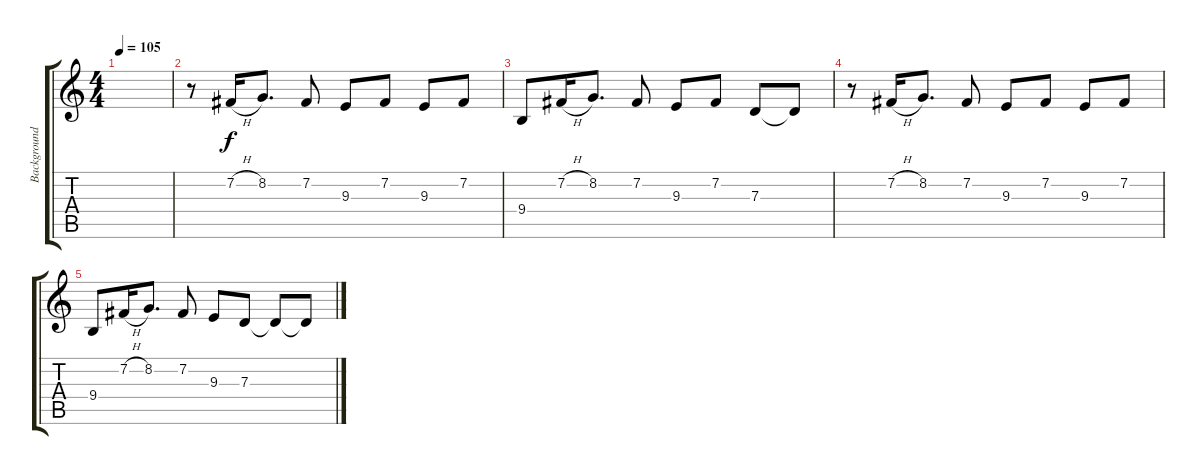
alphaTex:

\track ("Background Voice 1" "Background") {instrument flute}
\staff {score tabs}
\tuning (E4 B3 G3 D3 A2 E2) {hide}
\ts (4 4)
\tempo 105
\clef g2
\ks c
|
r.8 7.2{h}.16 8.2.8{d} 7.2.8 9.3.8 7.2.8 9.3.8 7.2.8 |
9.4.8 7.2{h}.16 8.2.8{d} 7.2.8 9.3.8 7.2.8 7.3.8 7.3{t}.8 |
r.8 7.2{h}.16 8.2.8{d} 7.2.8 9.3.8 7.2.8 9.3.8 7.2.8 |
9.4.8 7.2{h}.16 8.2.8{d} 7.2.8 9.3.8 7.3.8 7.3{t}.8 7.3{t}.8
